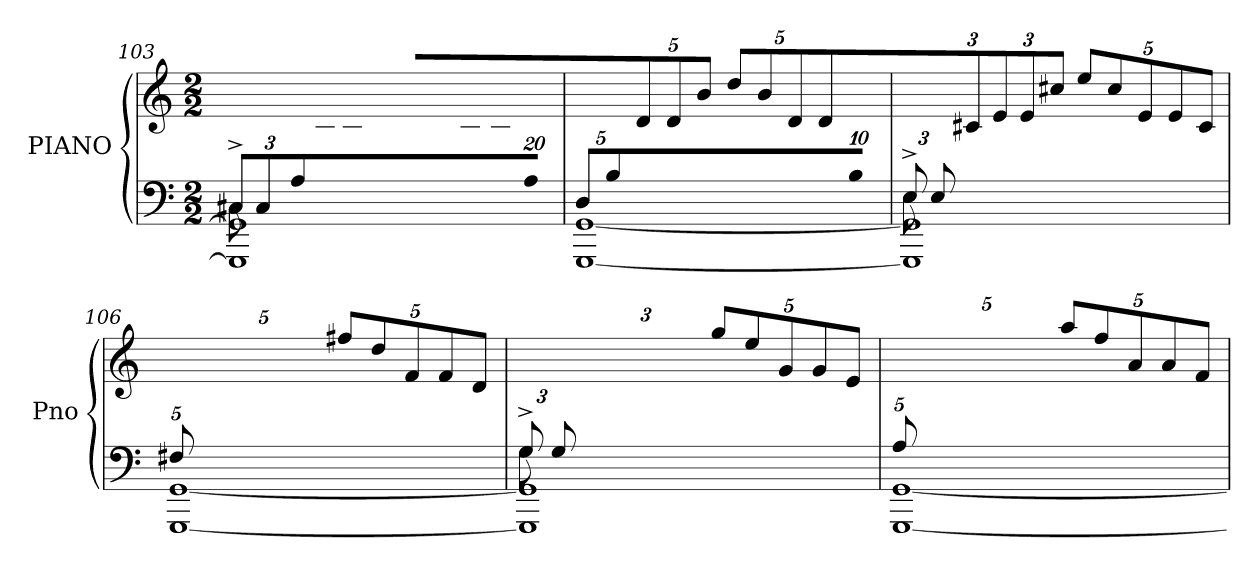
**kern	**kern
*part1	*part1
*staff2	*staff1
*I"PIANO	*
*I'Pno	*
*clefF4	*clefG2
*k[]	*k[]
*M2/2	*M2/2
*Xbrackettup	*
=103	=103
*^	*
*	*^	*
12C#X^</L	1GGG] 1GG]	8C#X\	4ryy
12C#/	.	.	.
.	.	2..ryy	.
12A/	.	.	.
20%13ryy	.	.	12c#X/
.	.	.	12c#/
.	.	.	12a/J
*	*	*	*Xbrackettup
.	.	.	10cc#X/L
.	.	.	10a/
.	.	.	10c#/
.	.	.	10c#/
10A/J	.	.	10ryy
*	*v	*v	*
=104	=104	=104
10D/L	[1GGG [1GG	5ryy
10B/	.	.
10%7ryy	.	10d/
.	.	10d/
.	.	10b/J
.	.	10dd/L
.	.	10b/
.	.	10d/
.	.	10d/
10B/J	.	10ryy
=105	=105	=105
*	*^	*
(<12E^/L	1GGG] 1GG]	8E\	6ryy
12E/	.	.	.
.	.	2..ryy	.
6%5ryy	.	.	12c#X/
.	.	.	12e/
.	.	.	12e/
.	.	.	12cc#X/J
.	.	.	10ee/L
.	.	.	10cc#/
.	.	.	10e/
.	.	.	10e/
.	.	.	10c#/J)
*	*v	*v	*
!!LO:PB:g=z
=106	=106	=106
(<10F#X/L	[1GGG [1GG	10ryy
5%3.ryy	.	10d/
.	.	10f#X/
.	.	10f#/
.	.	10dd/J
.	.	10ff#X/L
.	.	10dd/
.	.	10f#/
.	.	10f#/
.	.	10d/J)
=107	=107	=107
*	*^	*
(<12G^</L	1GGG] 1GG]	8G\	6ryy
12G/	.	.	.
.	.	2..ryy	.
6%5ryy	.	.	12e/
.	.	.	12g/
.	.	.	12g/
.	.	.	12ee/J
.	.	.	10gg/L
.	.	.	10ee/
.	.	.	10g/
.	.	.	10g/
.	.	.	10e/J)
*	*v	*v	*
=108	=108	=108
(<10A/L	[1GGG [1GG	10ryy
5%3.ryy	.	10f#X/
.	.	10a/
.	.	10a/
.	.	10ff#X/J
.	.	10aa/L
.	.	10ff#/
.	.	10a/
.	.	10a/
.	.	10f#/J)
*v	*v	*
=	=
*-	*-
